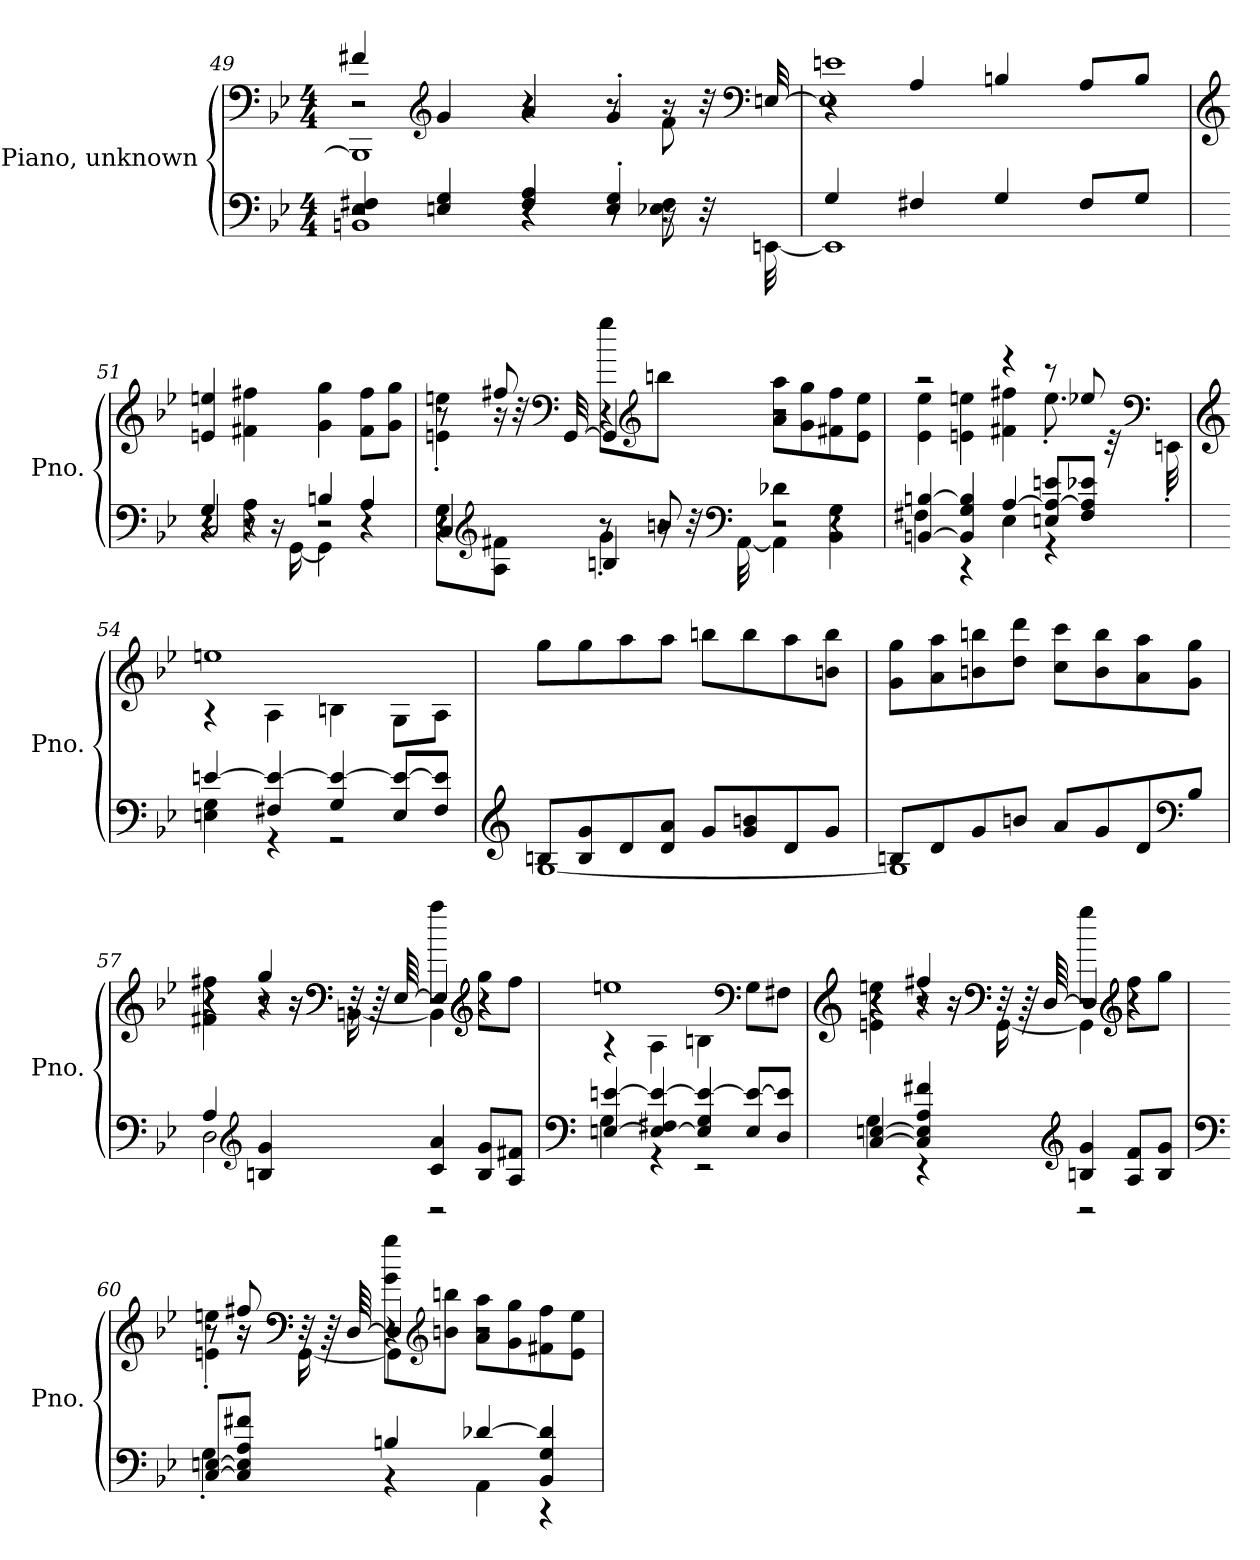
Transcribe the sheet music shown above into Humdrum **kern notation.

**kern	**kern
*part1	*part1
*staff2	*staff1
*I"Piano, unknown	*
*I'Pno.	*
*clefF4	*clefF4
*k[b-e-]	*k[b-e-]
*M4/4	*M4/4
=49	=49
*^	*^
*	*^	*	*^
*	*	*^	*	*	*^
4E-/ 4F#X/	2r	1BBn	2r	4f#X/	2r	2r	1BBB]
*	*	*	*	*clefG2	*	*	*
4En/ 4G/	.	.	.	4g/	.	.	.
4F#/ 4A/	4r	.	4r	4a/	4r	4r	.
4E/' 4G/'	8r	.	8r	4g'/	8r	8r	.
.	8E-X\ 8F#\	.	16r	.	8f#\	16r	.
.	.	.	32r	.	.	32r	.
*	*	*	*	*clefF4	*	*	*
.	.	.	[32EEn\	.	.	[32En/	.
*	*v	*v	*v	*	*	*	*
*	*	*	*	*v	*v
=50	=50	=50	=50	=50
4G/	1EE]	4r	1en	1E]
4F#X/	.	4A/	.	.
4G/	.	4Bn/	.	.
8F#/L	.	8A/L	.	.
8G/J	.	8B/J	.	.
*v	*v	*	*	*
*	*v	*v	*v
!!LO:LB:g=z
=51	=51
*	*clefG2
*^	*
*	*^	*
*	*	*^	*
4G/	4r	2C/	4r	4en/ 4een/
4r	4A\	.	8r	4f#X\ 4ff#X\
.	.	.	16r	.
.	.	.	[16GG\	.
4Bn/	2r	2r	4GG\]	4g\ 4gg\
4A/	.	.	4r	8f#\ 8ff#\L
.	.	.	.	8g\ 8gg\J
=52	=52	=52	=52	=52
*	*	*	*	*^
*	*	*	*	*	*^
4r	8G\L	4C/	4r	8r	4en\' 4een\'	8r
*clefG2	*	*	*	*	*	*
.	8A\ 8f#X\J	.	.	8ff#X/	.	16r
.	.	.	.	.	.	32r
*	*	*	*	*clefF4	*	*
.	.	.	.	.	.	[32GG/
8r	4g'\	4Bn/	8r	4r	8gg\L	4GG/]
*	*	*	*	*clefG2	*	*
8bn/	.	.	16r	.	8bbn\J	.
.	.	.	32r	.	.	.
*clefF4	*	*	*	*	*	*
.	.	.	[32AA\	.	.	.
2r	4d-X\	2r	4AA\]	2r	8a\ 8aa\L	2r
.	.	.	.	.	8g\ 8gg\	.
.	4BB-\ 4G\	.	4r	.	8f#X\ 8ff#\	.
.	.	.	.	.	8e\ 8ee\J	.
*	*v	*v	*v	*	*	*
*	*	*	*v	*v
!!LO:PB:g=z
=53	=53	=53	=53
[4BBn/ [4Bn/	4F#X\	2r	4e-\ 4ee-\
4BB/] 4G/ 4B/]	4r	.	4en\ 4een\
[4A/	4E-\	4r	4f#X\ 4ff#X\
8En/ 8A/_ 8en/L	4r	8r	8.ee'\
8F#/ 8A/] 8e-X/J	.	8ee-X/	.
.	.	.	32r
*	*	*clefF4	*
.	.	.	32EEn'\
=54	=54	=54	=54
*	*	*clefG2	*
[4en/	4En\ 4G\	1een	4r
4F#X/ 4e/_	4r	.	4A\
4G/ 4e/_	2r	.	4Bn\
8E/ 8e/_L	.	.	8G\L
8F#/ 8e/]J	.	.	8A\J
*	*	*v	*v
=55	=55	=55
*clefG2	*	*
8Bn/L	[1G	8gg\L
8B/ 8g/	.	8gg\
8d/	.	8aa\
8d/ 8a/J	.	8aa\J
8g/L	.	8bbn\L
8g/ 8bn/	.	8bb\
8d/	.	8aa\
8g/J	.	8bn\ 8bb\J
!!LO:LB:g=z
=56	=56	=56
8Bn/L	1G]	8g\ 8gg\L
8d/	.	8a\ 8aa\
8g/	.	8bn\ 8bbn\
8bn/J	.	8dd\ 8ddd\J
8a/L	.	8cc\ 8ccc\L
8g/	.	8b\ 8bb\
8d/	.	8a\ 8aa\
*clefF4	*	*
8B/J	.	8g\ 8gg\J
=57	=57	=57
*	*	*^
*	*	*	*^
*	*	*	*	*^
4A/	2D\	4r	4f#X\ 4ff#X\	4r	4r
*clefG2	*	*	*	*	*
4Bn/ 4g/	.	4gg/	4r	8r	8r
.	.	.	.	16r	16r
*	*	*clefF4	*	*	*
.	.	.	.	32r	[16BBn\
.	.	.	.	64r	.
.	.	.	.	[64E-/	.
4c/ 4a/	2r	2r	4aa\	4E-/]	4BB\]
*	*	*clefG2	*	*	*
8B/ 8g/L	.	.	8gg\L	4r	4r
8A/ 8f#X/J	.	.	8ff#\J	.	.
*	*	*v	*v	*v	*v
!!LO:LB:g=z
=58	=58	=58
*clefF4	*	*
*	*	*^
[4En/ [4en/	4G\	1een	4r
4E/_ 4F#X/ 4e/_	4r	.	4A\
4E/] 4G/ 4e/_	2r	.	4Bn\
*	*	*clefF4	*
8E/ 8e/_L	.	.	8G\L
8D/ 8e/]J	.	.	8F#X\J
*	*	*v	*v
=59	=59	=59
*	*	*clefG2
*	*	*^
*	*	*	*^
*	*	*	*	*^
[4C/ [4En/	4G\	4r	4en\ 4een\	4r	4r
4C/] 4E/] 4A/ 4f#X/	4r	4ff#X/	4r	8r	8r
.	.	.	.	16r	16r
*	*	*clefF4	*	*	*
.	.	.	.	32r	[16GG\
.	.	.	.	64r	.
.	.	.	.	[64D/	.
*clefG2	*	*	*	*	*
4Bn/ 4g/	2r	2r	4gg\	4D/]	4GG\]
*	*	*clefG2	*	*	*
8A/ 8f#/L	.	.	8ff#\L	4r	4r
8B/ 8g/J	.	.	8gg\J	.	.
!!LO:LB:g=z	!!	!!	!!
=60	=60	=60	=60	=60	=60
*clefF4	*	*	*	*	*
[8C/ [8En/L	4G'\	8r	4en\' 4een\'	8r	8r
8C/] 8E/] 8A/ 8f#X/J	.	8ff#X/	.	16r	16r
*	*	*clefF4	*	*	*
.	.	.	.	32r	[16GG\
.	.	.	.	64r	.
.	.	.	.	[64D/	.
4Bn/	4r	4r	8g\ 8gg\L	4D/]	4GG\]
*	*	*clefG2	*	*	*
.	.	.	8bn\ 8bbn\J	.	.
[4d-X/	4AA\	2r	8a\ 8aa\L	2r	2r
.	.	.	8g\ 8gg\	.	.
4BB-/ 4G/ 4d-/]	4r	.	8f#X\ 8ff#\	.	.
.	.	.	8e\ 8ee\J	.	.
*v	*v	*	*	*	*
*	*v	*v	*v	*v
=	=
*-	*-
